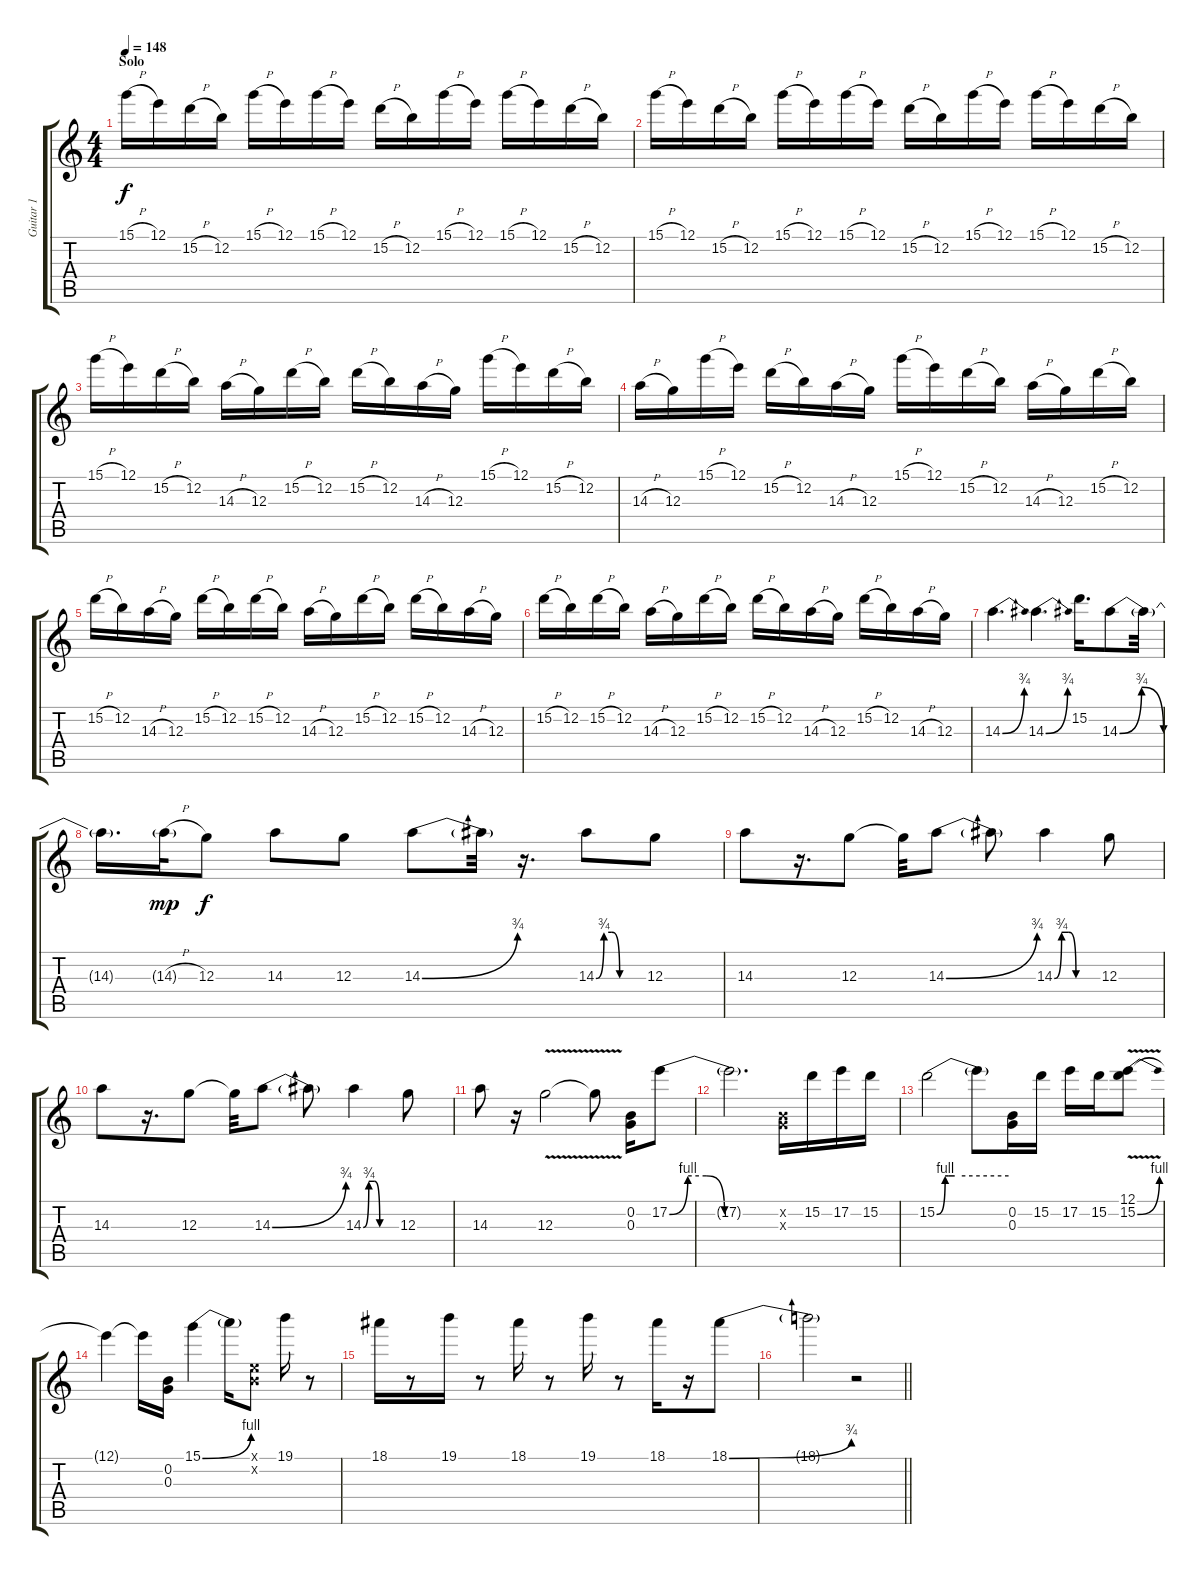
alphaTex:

\track ("Guitar 1" "Guitar 1") {instrument overdrivenguitar}
\staff {score tabs}
\tuning (E4 B3 G3 D3 A2 E2) {hide}
\ts (4 4)
\section ("" "Solo")
\tempo 148
\clef g2
\ks c
15.1{h}.16{dy f} 12.1.16 15.2{h}.16 12.2.16 15.1{h}.16 12.1.16 15.1{h}.16 12.1.16 15.2{h}.16 12.2.16 15.1{h}.16 12.1.16 15.1{h}.16 12.1.16 15.2{h}.16 12.2.16 |
15.1{h}.16 12.1.16 15.2{h}.16 12.2.16 15.1{h}.16 12.1.16 15.1{h}.16 12.1.16 15.2{h}.16 12.2.16 15.1{h}.16 12.1.16 15.1{h}.16 12.1.16 15.2{h}.16 12.2.16 |
15.1{h}.16 12.1.16 15.2{h}.16 12.2.16 14.3{h}.16 12.3.16 15.2{h}.16 12.2.16 15.2{h}.16 12.2.16 14.3{h}.16 12.3.16 15.1{h}.16 12.1.16 15.2{h}.16 12.2.16 |
14.3{h}.16 12.3.16 15.1{h}.16 12.1.16 15.2{h}.16 12.2.16 14.3{h}.16 12.3.16 15.1{h}.16 12.1.16 15.2{h}.16 12.2.16 14.3{h}.16 12.3.16 15.2{h}.16 12.2.16 |
15.2{h}.16 12.2.16 14.3{h}.16 12.3.16 15.2{h}.16 12.2.16 15.2{h}.16 12.2.16 14.3{h}.16 12.3.16 15.2{h}.16 12.2.16 15.2{h}.16 12.2.16 14.3{h}.16 12.3.16 |
15.2{h}.16 12.2.16 15.2{h}.16 12.2.16 14.3{h}.16 12.3.16 15.2{h}.16 12.2.16 15.2{h}.16 12.2.16 14.3{h}.16 12.3.16 15.2{h}.16 12.2.16 14.3{h}.16 12.3.16 |
14.3{be (bend 0 0 60 3)}.4{d} 14.3{be (bend 0 0 60 3)}.4{d} 15.2.16{d} 14.3{be (bendrelease 0 0 30 3 40 3 60 0)}.8 14.3{t}.32 |
14.3{t}.16{d} 14.3{h g}.32{dy mp} 12.3.8{dy f} 14.3.8 12.3.8 14.3{be (bend 0 0 60 3)}.8 14.3{t}.32 r.16{d} 14.3{be (custom 0 0 10 3 20 3 30 0 60 0)}.8 12.3.8 |
14.3.8 r.16{d} 12.3.8 12.3{t}.32 14.3{be (bend 0 0 60 3)}.8 14.3{t}.8 14.3{be (custom 0 0 10 3 20 3 30 0 60 0)}.4 12.3.8 |
14.3.8 r.16{d} 12.3.8 12.3{t}.32 14.3{be (bend 0 0 60 3)}.8 14.3{t}.8 14.3{be (custom 0 0 10 3 20 3 30 0 60 0)}.4 12.3.8 |
14.3.8 r.16 12.3{v}.2 12.3{t}.8 (0.2 0.3).16 17.2{be (custom 0 0 10 4 20 4 30 0 60 0)}.8 |
17.2{t}.2{d} (0.2{x} 0.3{x}).16 15.2.16 17.2.16 15.2.16 |
15.2{be (custom 0 0 7 4 10 4 15 4 60 4)}.2 15.2{t}.8 (0.2 0.3).16 15.2.16 17.2.16 15.2.16 (12.1 15.2{be (bend 0 0 60 4) v}).8 |
12.1{t}.4 12.1{t}.16 (0.2 0.3).16 15.1{be (bend 0 0 60 4)}.4 15.1{t}.16 (0.1{x} 0.2{x}).8 19.1.16 r.8 |
18.1.16 r.8 19.1.16 r.8 18.1.16 r.8 19.1.16 r.8 18.1.16 r.16 18.1{be (bend 0 0 60 3)}.8 |
\barLineRight lightlight
18.1{t}.2 r.2
